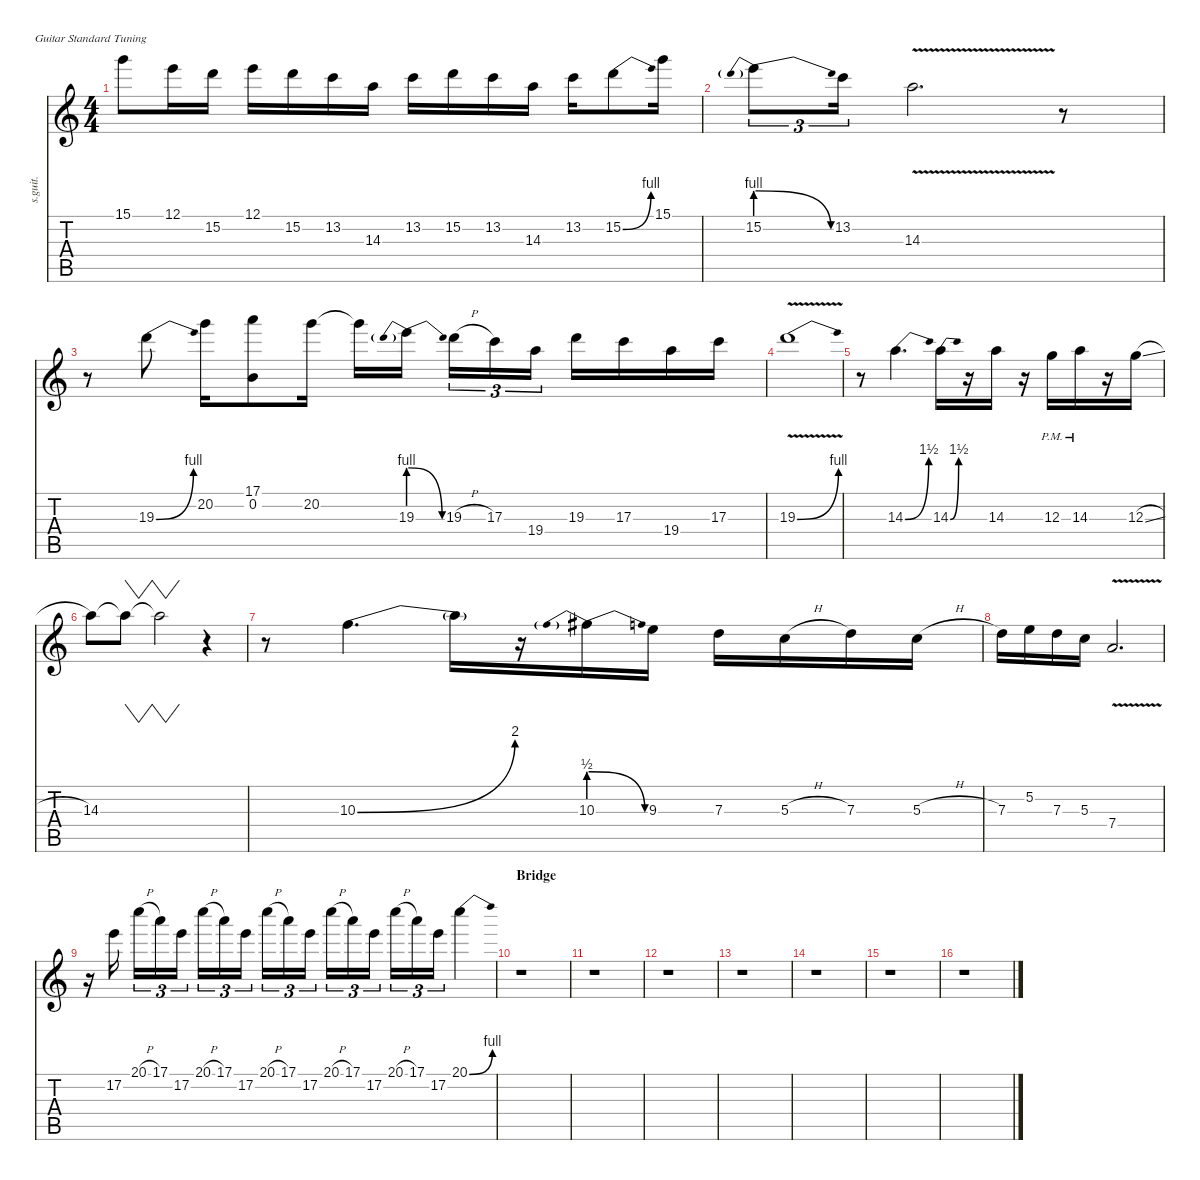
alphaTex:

\defaultSystemsLayout 4
\hideDynamics
\bracketExtendMode nobrackets
\track ("Jimmy Page - Lead Guitar" "s.guit.") {instrument distortionguitar}
\staff {score tabs}
\tuning (E4 B3 G3 D3 A2 E2)
\ts (4 4)
\tempo (98 hide)
\clef g2
\ks c
15.1{t}.8{lyrics (0 "") lyrics (1 "") lyrics (2 "") lyrics (3 "") lyrics (4 "") dy mf} 12.1.16{lyrics (0 "") lyrics (1 "") lyrics (2 "") lyrics (3 "") lyrics (4 "") dy f} 15.2.16{lyrics (0 "") lyrics (1 "") lyrics (2 "") lyrics (3 "") lyrics (4 "")} 12.1.16{lyrics (0 "") lyrics (1 "") lyrics (2 "") lyrics (3 "") lyrics (4 "")} 15.2.16{lyrics (0 "") lyrics (1 "") lyrics (2 "") lyrics (3 "") lyrics (4 "")} 13.2.16{lyrics (0 "") lyrics (1 "") lyrics (2 "") lyrics (3 "") lyrics (4 "")} 14.3.16{lyrics (0 "") lyrics (1 "") lyrics (2 "") lyrics (3 "") lyrics (4 "")} 13.2.16{lyrics (0 "") lyrics (1 "") lyrics (2 "") lyrics (3 "") lyrics (4 "")} 15.2.16{lyrics (0 "") lyrics (1 "") lyrics (2 "") lyrics (3 "") lyrics (4 "")} 13.2.16{lyrics (0 "") lyrics (1 "") lyrics (2 "") lyrics (3 "") lyrics (4 "")} 14.3.16{lyrics (0 "") lyrics (1 "") lyrics (2 "") lyrics (3 "") lyrics (4 "")} 13.2.16{lyrics (0 "") lyrics (1 "") lyrics (2 "") lyrics (3 "") lyrics (4 "")} 15.2{be (bend 0 0 60 4)}.8{lyrics (0 "") lyrics (1 "") lyrics (2 "") lyrics (3 "") lyrics (4 "") dy mf} 15.1.16{lyrics (0 "") lyrics (1 "") lyrics (2 "") lyrics (3 "") lyrics (4 "")} |
15.2{be (prebendrelease 0 4 60 0)}.8{tu (3 2) lyrics (0 "") lyrics (1 "") lyrics (2 "") lyrics (3 "") lyrics (4 "") dy f} 13.2.16{tu (3 2) lyrics (0 "") lyrics (1 "") lyrics (2 "") lyrics (3 "") lyrics (4 "")} 14.3{v}.2{d lyrics (0 "") lyrics (1 "") lyrics (2 "") lyrics (3 "") lyrics (4 "") dy mf} r.8 |
r.8 19.3{be (bend 0 0 15 4)}.8{lyrics (0 "") lyrics (1 "") lyrics (2 "") lyrics (3 "") lyrics (4 "")} 20.2.16{lyrics (0 "") lyrics (1 "") lyrics (2 "") lyrics (3 "") lyrics (4 "")} (17.1 0.2).8{lyrics (0 "") lyrics (1 "") lyrics (2 "") lyrics (3 "") lyrics (4 "")} 20.2.16{lyrics (0 "") lyrics (1 "") lyrics (2 "") lyrics (3 "") lyrics (4 "")} 20.2{t}.16{lyrics (0 "") lyrics (1 "") lyrics (2 "") lyrics (3 "") lyrics (4 "")} 19.3{be (prebendrelease 0 4 55.199999999999996 0)}.16{lyrics (0 "") lyrics (1 "") lyrics (2 "") lyrics (3 "") lyrics (4 "")} 19.3{h}.16{tu (3 2) lyrics (0 "") lyrics (1 "") lyrics (2 "") lyrics (3 "") lyrics (4 "")} 17.3.16{tu (3 2) lyrics (0 "") lyrics (1 "") lyrics (2 "") lyrics (3 "") lyrics (4 "")} 19.4.16{tu (3 2) lyrics (0 "") lyrics (1 "") lyrics (2 "") lyrics (3 "") lyrics (4 "")} 19.3.16{lyrics (0 "") lyrics (1 "") lyrics (2 "") lyrics (3 "") lyrics (4 "")} 17.3.16{lyrics (0 "") lyrics (1 "") lyrics (2 "") lyrics (3 "") lyrics (4 "")} 19.4.16{lyrics (0 "") lyrics (1 "") lyrics (2 "") lyrics (3 "") lyrics (4 "")} 17.3.16{lyrics (0 "") lyrics (1 "") lyrics (2 "") lyrics (3 "") lyrics (4 "")} |
19.3{be (bend 0 0 15 4) v}.1{lyrics (0 "") lyrics (1 "") lyrics (2 "") lyrics (3 "") lyrics (4 "")} |
r.8 14.3{be (bend 0 0 60 6)}.4{d lyrics (0 "") lyrics (1 "") lyrics (2 "") lyrics (3 "") lyrics (4 "")} 14.3{be (bend 0 0 60 6)}.16{lyrics (0 "") lyrics (1 "") lyrics (2 "") lyrics (3 "") lyrics (4 "")} r.16 14.3.16{lyrics (0 "") lyrics (1 "") lyrics (2 "") lyrics (3 "") lyrics (4 "")} r.16 12.3{pm}.16{lyrics (0 "") lyrics (1 "") lyrics (2 "") lyrics (3 "") lyrics (4 "")} 14.3{pm}.16{lyrics (0 "") lyrics (1 "") lyrics (2 "") lyrics (3 "") lyrics (4 "")} r.16 12.3{sl}.16{lyrics (0 "") lyrics (1 "") lyrics (2 "") lyrics (3 "") lyrics (4 "")} |
14.3.8{lyrics (0 "") lyrics (1 "") lyrics (2 "") lyrics (3 "") lyrics (4 "")} 14.3{t}.8{vw lyrics (0 "") lyrics (1 "") lyrics (2 "") lyrics (3 "") lyrics (4 "") dy f} 14.3{t}.2{vw lyrics (0 "") lyrics (1 "") lyrics (2 "") lyrics (3 "") lyrics (4 "")} r.4 |
r.8 10.3{be (bend 0 0 60 8)}.4{d lyrics (0 "") lyrics (1 "") lyrics (2 "") lyrics (3 "") lyrics (4 "") dy mf} 10.3{t}.16{lyrics (0 "") lyrics (1 "") lyrics (2 "") lyrics (3 "") lyrics (4 "")} r.16 10.3{be (prebendrelease 0 2 30 0)}.16{lyrics (0 "") lyrics (1 "") lyrics (2 "") lyrics (3 "") lyrics (4 "")} 9.3.16{lyrics (0 "") lyrics (1 "") lyrics (2 "") lyrics (3 "") lyrics (4 "")} 7.3.16{lyrics (0 "") lyrics (1 "") lyrics (2 "") lyrics (3 "") lyrics (4 "")} 5.3{h}.16{lyrics (0 "") lyrics (1 "") lyrics (2 "") lyrics (3 "") lyrics (4 "")} 7.3.16{lyrics (0 "") lyrics (1 "") lyrics (2 "") lyrics (3 "") lyrics (4 "")} 5.3{h}.16{lyrics (0 "") lyrics (1 "") lyrics (2 "") lyrics (3 "") lyrics (4 "")} |
7.3.16{lyrics (0 "") lyrics (1 "") lyrics (2 "") lyrics (3 "") lyrics (4 "")} 5.2.16{lyrics (0 "") lyrics (1 "") lyrics (2 "") lyrics (3 "") lyrics (4 "")} 7.3.16{lyrics (0 "") lyrics (1 "") lyrics (2 "") lyrics (3 "") lyrics (4 "")} 5.3.16{lyrics (0 "") lyrics (1 "") lyrics (2 "") lyrics (3 "") lyrics (4 "")} 7.4{v}.2{d lyrics (0 "") lyrics (1 "") lyrics (2 "") lyrics (3 "") lyrics (4 "")} |
r.16 17.2.16{lyrics (0 "") lyrics (1 "") lyrics (2 "") lyrics (3 "") lyrics (4 "")} 20.1{h}.16{tu (3 2) lyrics (0 "") lyrics (1 "") lyrics (2 "") lyrics (3 "") lyrics (4 "")} 17.1.16{tu (3 2) lyrics (0 "") lyrics (1 "") lyrics (2 "") lyrics (3 "") lyrics (4 "")} 17.2.16{tu (3 2) lyrics (0 "") lyrics (1 "") lyrics (2 "") lyrics (3 "") lyrics (4 "")} 20.1{h}.16{tu (3 2) lyrics (0 "") lyrics (1 "") lyrics (2 "") lyrics (3 "") lyrics (4 "")} 17.1.16{tu (3 2) lyrics (0 "") lyrics (1 "") lyrics (2 "") lyrics (3 "") lyrics (4 "")} 17.2.16{tu (3 2) lyrics (0 "") lyrics (1 "") lyrics (2 "") lyrics (3 "") lyrics (4 "")} 20.1{h}.16{tu (3 2) lyrics (0 "") lyrics (1 "") lyrics (2 "") lyrics (3 "") lyrics (4 "")} 17.1.16{tu (3 2) lyrics (0 "") lyrics (1 "") lyrics (2 "") lyrics (3 "") lyrics (4 "")} 17.2.16{tu (3 2) lyrics (0 "") lyrics (1 "") lyrics (2 "") lyrics (3 "") lyrics (4 "")} 20.1{h}.16{tu (3 2) lyrics (0 "") lyrics (1 "") lyrics (2 "") lyrics (3 "") lyrics (4 "")} 17.1.16{tu (3 2) lyrics (0 "") lyrics (1 "") lyrics (2 "") lyrics (3 "") lyrics (4 "")} 17.2.16{tu (3 2) lyrics (0 "") lyrics (1 "") lyrics (2 "") lyrics (3 "") lyrics (4 "")} 20.1{h}.16{tu (3 2) lyrics (0 "") lyrics (1 "") lyrics (2 "") lyrics (3 "") lyrics (4 "")} 17.1.16{tu (3 2) lyrics (0 "") lyrics (1 "") lyrics (2 "") lyrics (3 "") lyrics (4 "")} 17.2.16{tu (3 2) lyrics (0 "") lyrics (1 "") lyrics (2 "") lyrics (3 "") lyrics (4 "")} 20.1{be (bend 0 0 15 4)}.4{lyrics (0 "") lyrics (1 "") lyrics (2 "") lyrics (3 "") lyrics (4 "")} |
\section ("" "Bridge")
\tempo (102 hide)
r.1 |
r.1 |
r.1 |
r.1 |
r.1 |
r.1 |
r.1
